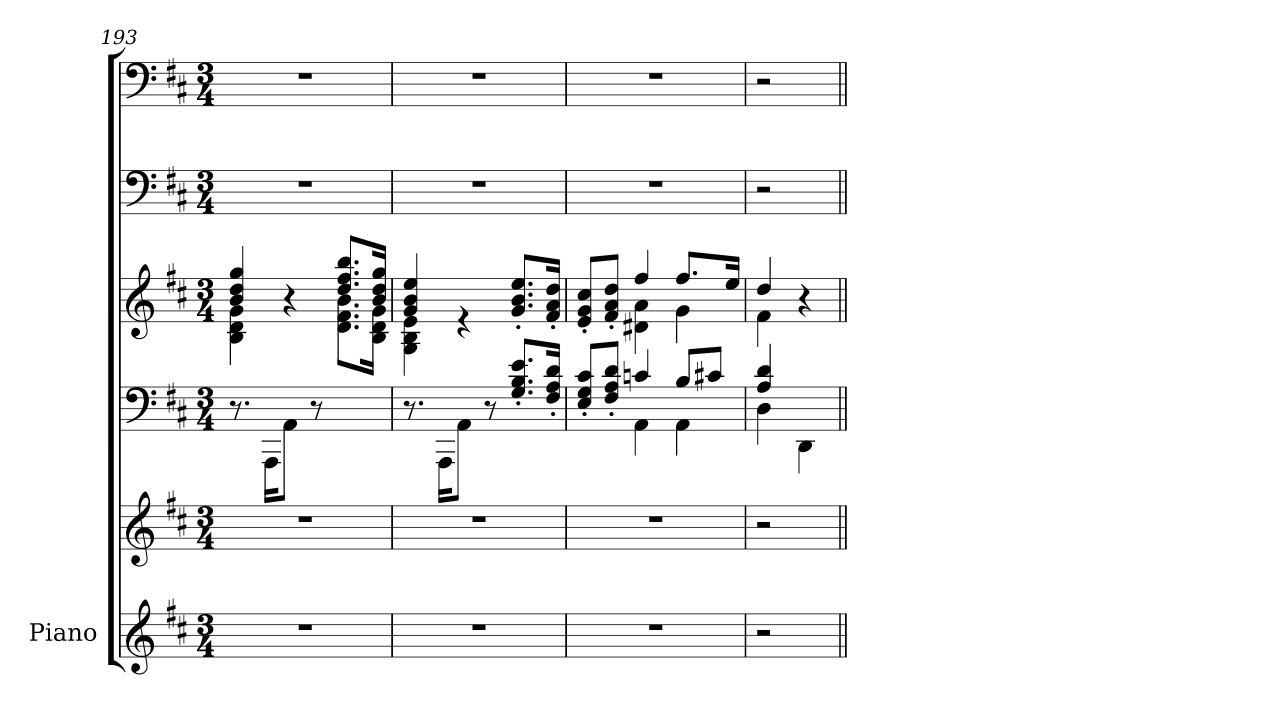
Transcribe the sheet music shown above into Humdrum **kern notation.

**kern	**kern	**kern	**kern	**kern	**kern
*part1	*part1	*part1	*part1	*part1	*part1
*staff6	*staff5	*staff4	*staff3	*staff2	*staff1
*I"Piano	*	*	*	*	*
*I'Pno.	*	*	*	*	*
*clefG2	*clefG2	*clefF4	*clefG2	*clefF4	*clefF4
*k[f#c#]	*k[f#c#]	*k[f#c#]	*k[f#c#]	*k[f#c#]	*k[f#c#]
*M3/4	*M3/4	*M3/4	*M3/4	*M3/4	*M3/4
=193	=193	=193	=193	=193	=193
*	*	*	*^	*	*
2.r	2.r	8.r	4B\ 4d\ 4g\	4b/ 4dd/ 4gg/	2.r	2.r
.	.	16AAA\KL	.	.	.	.
.	.	8AA\J	4ryy	4r	.	.
.	.	8r	.	.	.	.
.	.	4ryy	8.d\ 8.f#\ 8.b\L	8.dd/ 8.ff#/ 8.bb/L	.	.
.	.	.	16B\ 16d\ 16g\Jk	16b/ 16dd/ 16gg/Jk	.	.
=194	=194	=194	=194	=194	=194	=194
2.r	2.r	8.r	4G\ 4B\ 4e\	4g/ 4b/ 4ee/	2.r	2.r
.	.	16AAA\KL	.	.	.	.
.	.	8AA\J	2ryy	4re	.	.
.	.	8r	.	.	.	.
.	.	8.G/' 8.B/' 8.e/'L	.	8.g/' 8.b/' 8.ee/'L	.	.
.	.	16F#/' 16A/' 16d/'Jk	.	16f#/' 16a/' 16dd/'Jk	.	.
=195	=195	=195	=195	=195	=195	=195
*	*	*	*	*	*	*MM50
*	*	*^	*	*	*	*
2.r	2.r	8E/' 8G/' 8c#/'L	4ryy	4ryy	8e/' 8g/' 8cc#/'L	2.r	2.r
.	.	8F#/' 8A/' 8d/'J	.	.	8f#/' 8a/' 8dd/'J	.	.
.	.	4cn:/	4AA\	4d#X\ 4a\	4ff#/	.	.
.	.	8B/L	4AA\	4g\	8.ff#/L	.	.
.	.	8c#X/J	.	.	.	.	.
.	.	.	.	.	16ee/Jk	.	.
=196	=196	=196	=196	=196	=196	=196	=196
*	*	*	*	*	*	*	*MM45
2r	2r	4A/ 4d/	4D\	4f#\	4dd/	2r	2r
.	.	4ryy	4DD\	4ryy	4r	.	.
*	*	*v	*v	*	*	*	*
*	*	*	*v	*v	*	*
=||	=||	=||	=||	=||	=||
*-	*-	*-	*-	*-	*-
